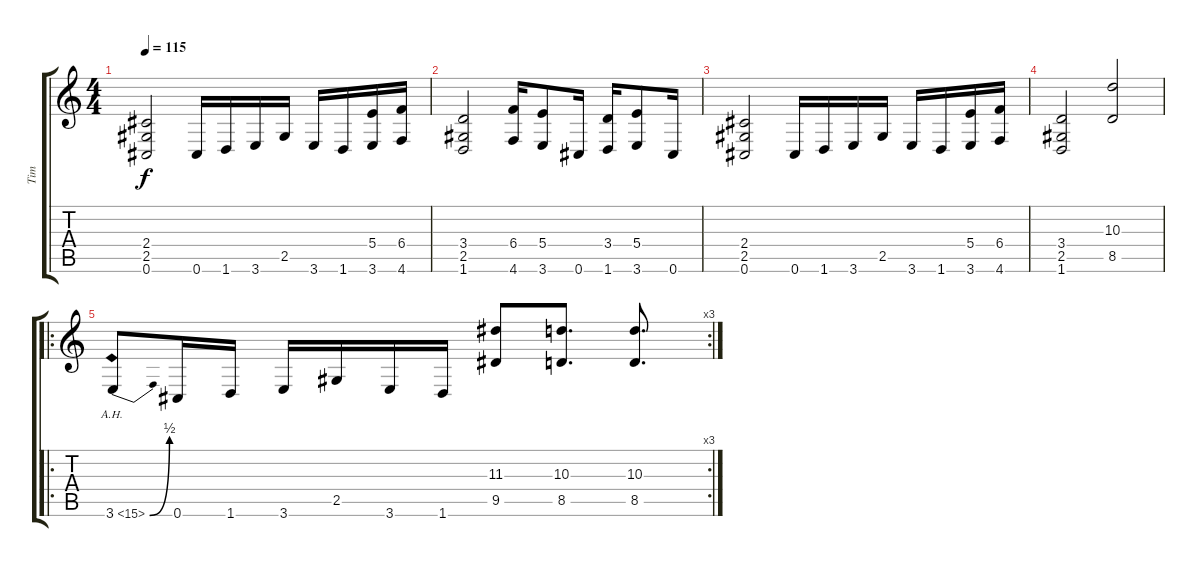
\track ("Tim" "Tim") {instrument distortionguitar bank 255}
\staff {score tabs}
\tuning (Db4 Ab3 E3 B2 Gb2 Db2) {hide}
\ts (4 4)
\tempo 115
\clef g2
\ks c
(2.4 2.5 0.6).2{dy f} 0.6.16 1.6.16 3.6.16 2.5.16 3.6.16 1.6.16 (5.4 3.6).16 (6.4 4.6).16 |
(3.4 2.5 1.6).2 (6.4 4.6).16 (5.4 3.6).8 0.6.16 (3.4 1.6).16 (5.4 3.6).8 0.6.16 |
(2.4 2.5 0.6).2 0.6.16 1.6.16 3.6.16 2.5.16 3.6.16 1.6.16 (5.4 3.6).16 (6.4 4.6).16 |
(3.4 2.5 1.6).2 (10.3 8.5).2 |
\ro
\rc 3
3.6{be (bend 0 0 60 2) ah 12}.8 0.6.16 1.6.16 3.6.16 2.5.16 3.6.16 1.6.16 (11.3 9.5).8 (10.3 8.5).8{d} (10.3 8.5).8{d}
